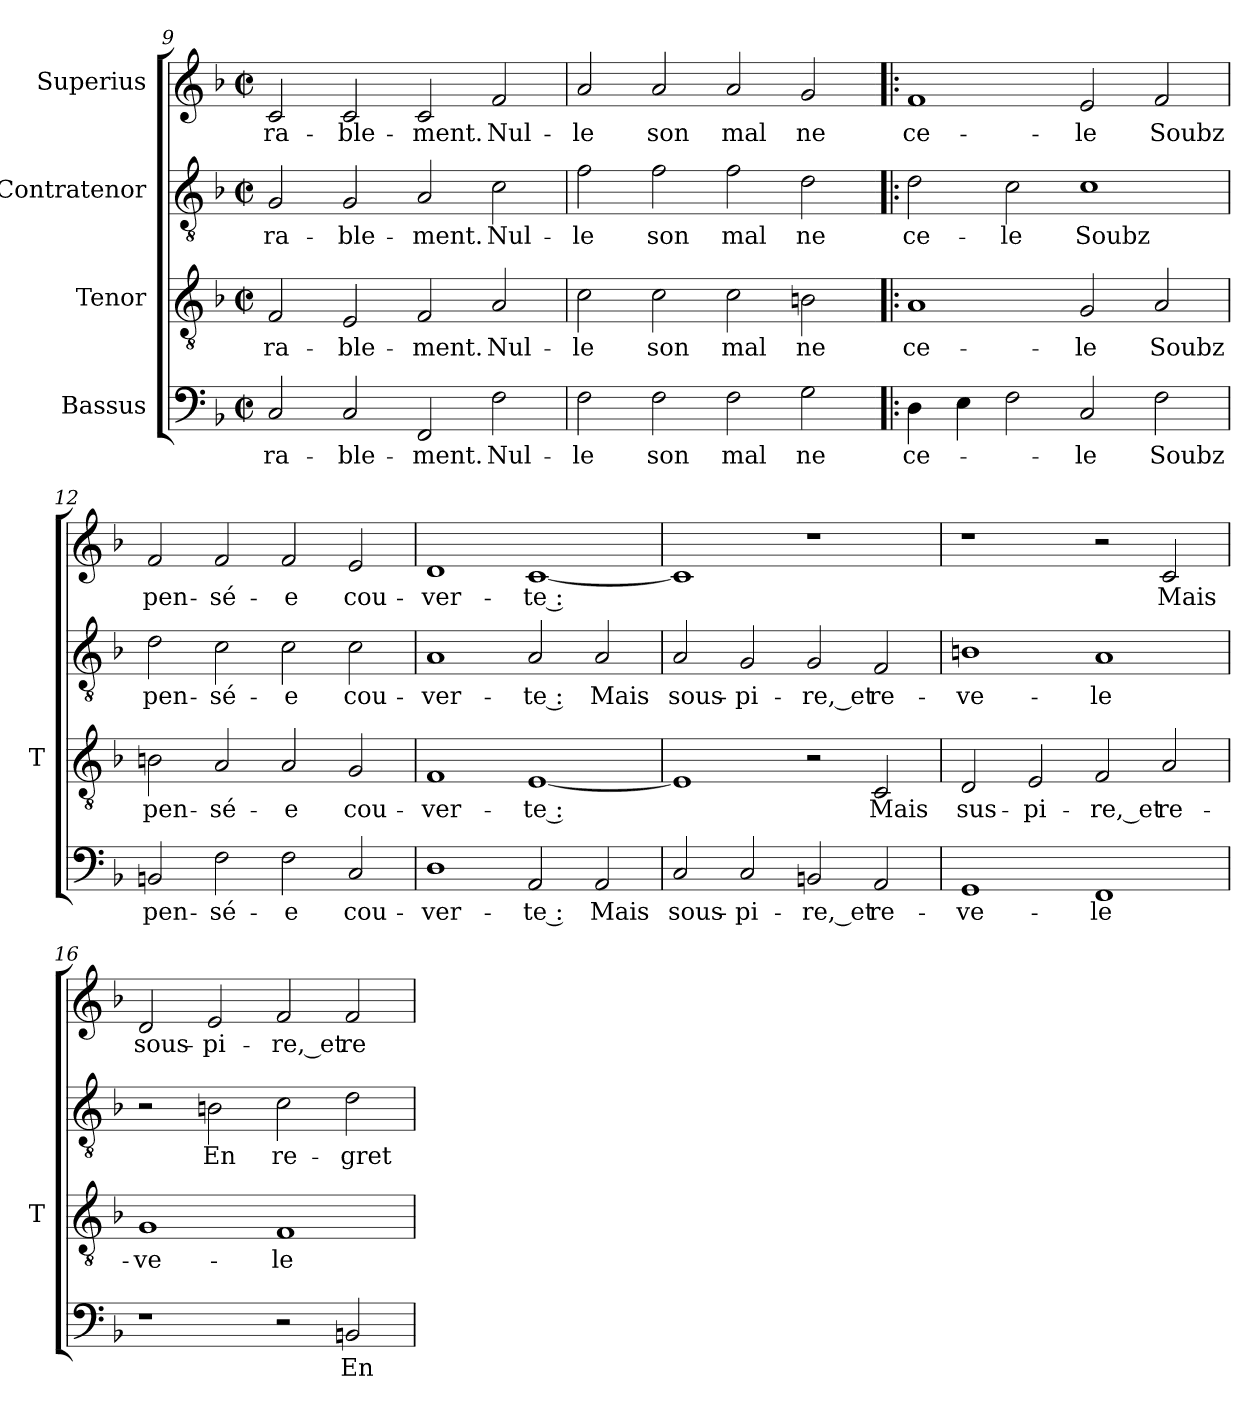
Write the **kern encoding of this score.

**kern	**text	**kern	**text	**kern	**text	**kern	**text
*part4	*part4	*part3	*part3	*part2	*part2	*part1	*part1
*staff4	*staff4	*staff3	*staff3	*staff2	*staff2	*staff1	*staff1
*I"Bassus	*	*I"Tenor	*	*I"Contratenor	*	*I"Superius	*
*	*	*I'T	*	*	*	*	*
!!LO:PB:g=z
*clefF4	*	*clefGv2	*	*clefGv2	*	*clefG2	*
*k[b-]	*	*k[b-]	*	*k[b-]	*	*k[b-]	*
*F:	*	*F:	*	*F:	*	*F:	*
*M2/2	*	*M2/2	*	*M2/2	*	*M2/2	*
*met(c|)	*	*met(c|)	*	*met(c|)	*	*met(c|)	*
=9	=9	=9	=9	=9	=9	=9	=9
2C	ra-	2F	ra-	2G	ra-	2c	ra-
2C	ble-	2E	ble-	2G	ble-	2c	ble-
2FF	-ment.	2F	-ment.	2A	-ment.	2c	-ment.
2F	Nul-	2A	Nul-	2c	Nul-	2f	Nul-
=10	=10	=10	=10	=10	=10	=10	=10
2F	-le	2c	-le	2f	-le	2a	-le
2F	-son	2c	-son	2f	-son	2a	-son
2F	-mal	2c	-mal	2f	-mal	2a	-mal
2G	-ne	2Bn	-ne	2d	-ne	2g	-ne
=11!|:	=11!|:	=11!|:	=11!|:	=11!|:	=11!|:	=11!|:	=11!|:
4D	ce-	1A	ce-	2d	ce-	1f	ce-
4E	.	.	.	.	.	.	.
2F	.	.	.	2c	-le	.	.
2C	-le	2G	-le	1c	-Soubz	2e	-le
2F	-Soubz	2A	-Soubz	.	.	2f	-Soubz
=12	=12	=12	=12	=12	=12	=12	=12
2BBn	pen-	2Bn	pen-	2d	pen-	2f	pen-
2F	sé-	2A	sé-	2c	sé-	2f	sé-
2F	-e	2A	-e	2c	-e	2f	-e
2C	cou-	2G	cou-	2c	cou-	2e	cou-
=13	=13	=13	=13	=13	=13	=13	=13
1D	ver-	1F	ver-	1A	ver-	1d	ver-
2AA	-te :	[1E	-te :	2A	-te :	[1c	-te :
2AA	-Mais	.	.	2A	-Mais	.	.
!!LO:LB:g=z
=14	=14	=14	=14	=14	=14	=14	=14
2C	sous-	1E]	.	2A	sous-	1c]	.
2C	pi-	.	.	2G	pi-	.	.
2BBn	-re,_et	2r	.	2G	-re,_et	1r	.
2AA	re-	2C	-Mais	2F	re-	.	.
=15	=15	=15	=15	=15	=15	=15	=15
1GG	ve-	2D	sus-	1Bn	ve-	1r	.
.	.	2E	pi-	.	.	.	.
1FF	-le	2F	-re,_et	1A	-le	2r	.
.	.	2A	re-	.	.	2c	-Mais
=16	=16	=16	=16	=16	=16	=16	=16
1r	.	1G	ve-	2r	.	2d	sous-
.	.	.	.	2Bn	-En	2e	pi-
2r	.	1F	-le	2c	re-	2f	-re,_et
2BBn	-En	.	.	2d	gret-	2f	re-
=	=	=	=	=	=	=	=
*-	*-	*-	*-	*-	*-	*-	*-
